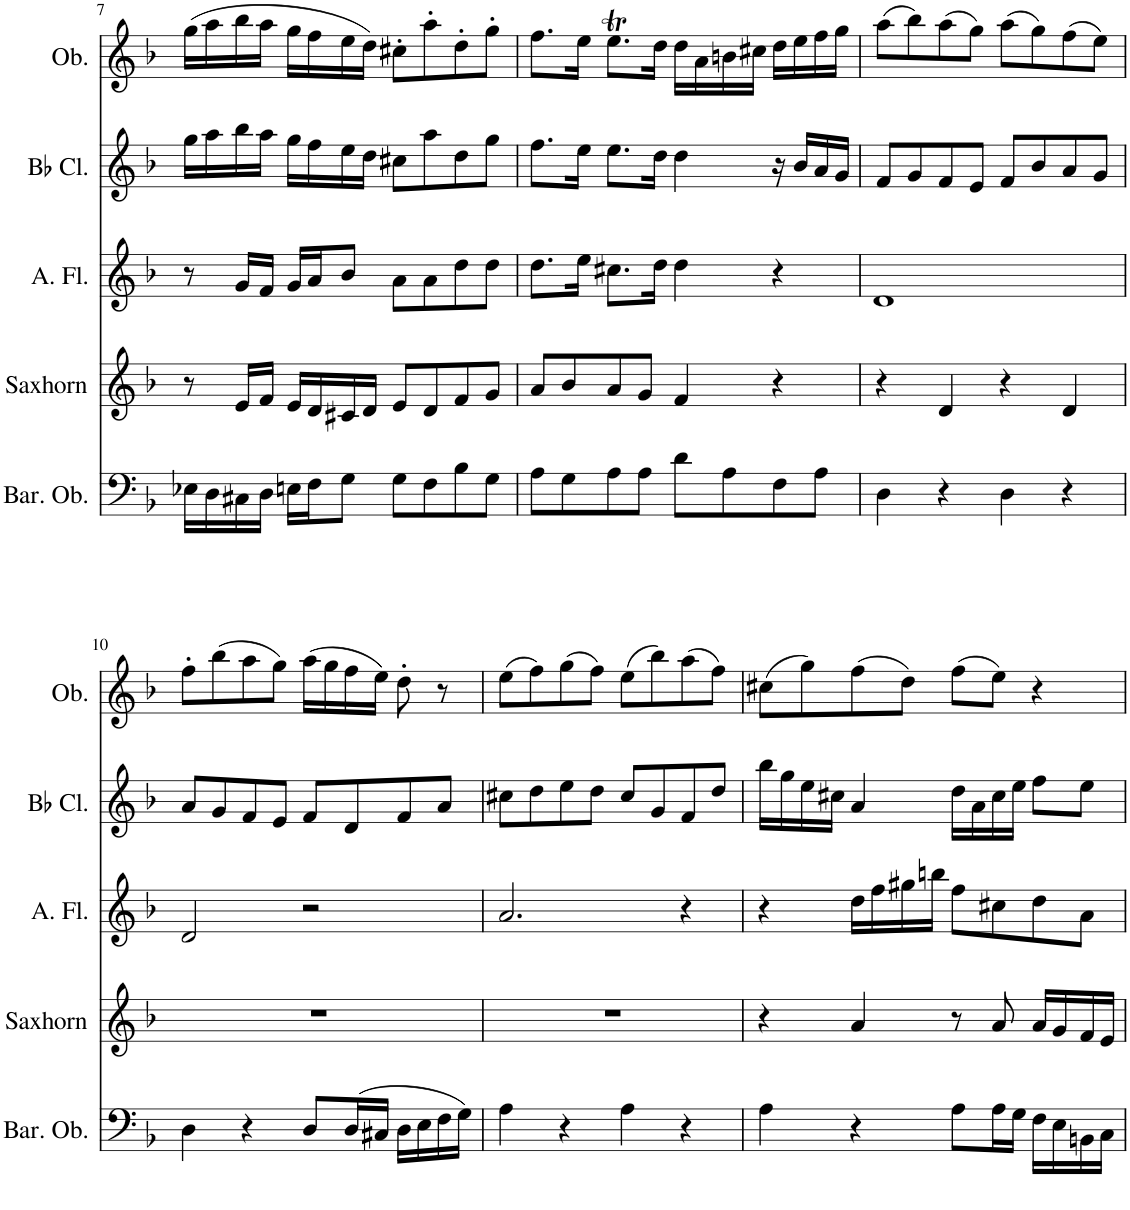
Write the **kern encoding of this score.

**kern	**kern	**kern	**kern	**kern
*part5	*part4	*part3	*part2	*part1
*staff5	*staff4	*staff3	*staff2	*staff1
*I"Baritone Oboe	*I"Saxhorn	*I"Alto Flute	*I"Bb Clarinet	*I"Oboe
*I'Bar. Ob.	*I'Saxhorn	*I'A. Fl.	*I'Bb Cl.	*I'Ob.
!!LO:PB:g=z
*clefF4	*clefG2	*clefG2	*clefG2	*clefG2
*	*ITrd4c7	*	*ITrd1c2	*
*k[b-]	*k[b-]	*k[b-]	*k[b-]	*k[b-]
*M4/4	*M4/4	*M4/4	*M4/4	*M4/4
*met(c)	*met(c)	*met(c)	*met(c)	*met(c)
=7	=7	=7	=7	=7
16E-X\LL	8r	8r	16gg\LL	(16gg\LL
16D\	.	.	16aa\	16aa\
16C#X\	16e/LL	16g/LL	16bb-\	16bb-\
16D\JJ	16f/JJ	16f/JJ	16aa\JJ	16aa\JJ
16En\LL	16e/LL	16g/LL	16gg\LL	16gg\LL
16F\J	16d/	16a/J	16ff\	16ff\
8G\J	16c#X/	8b-/J	16ee\	16ee\
.	16d/JJ	.	16dd\JJ	16dd\JJ)
8G\L	8e/L	8a\L	8cc#X\L	8cc#X'\L
8F\	8d/	8a\	8aa\	8aa'\
8B-\	8f/	8dd\	8dd\	8dd'\
8G\J	8g/J	8dd\J	8gg\J	8gg'\J
=8	=8	=8	=8	=8
8A\L	8a/L	8.dd\L	8.ff\L	8.ff\L
8G\	8b-/	.	.	.
.	.	16ee\Jk	16ee\Jk	16ee\Jk
8A\	8a/	8.cc#X\L	8.ee\L	8.eet\L
8A\J	8g/J	.	.	.
.	.	16dd\Jk	16dd\Jk	16dd\Jk
8d\L	4f/	4dd\	4dd\	16dd\LL
.	.	.	.	16a\
8A\	.	.	.	16bn\
.	.	.	.	16cc#X\JJ
8F\	4r	4r	16r	16dd\LL
.	.	.	16b-/LL	16ee\
8A\J	.	.	16a/	16ff\
.	.	.	16g/JJ	16gg\JJ
=9	=9	=9	=9	=9
4D\	4r	1d	8f/L	(8aa\L
.	.	.	8g/	8bb-\)
4r	4d/	.	8f/	(8aa\
.	.	.	8e/J	8gg\J)
4D\	4r	.	8f/L	(8aa\L
.	.	.	8b-/	8gg\)
4r	4d/	.	8a/	(8ff\
.	.	.	8g/J	8ee\J)
!!LO:LB:g=z
=10	=10	=10	=10	=10
4D\	1r	2d/	8a/L	8ff'\L
.	.	.	8g/	(8bb-\
4r	.	.	8f/	8aa\
.	.	.	8e/J	8gg\J)
8D/L	.	2r	8f/L	(16aa\LL
.	.	.	.	16gg\
(16D/L	.	.	8d/	16ff\
16C#X/JJ	.	.	.	16ee\JJ)
16D\LL	.	.	8f/	8dd'\
16E\	.	.	.	.
16F\	.	.	8a/J	8r
16G\JJ)	.	.	.	.
=11	=11	=11	=11	=11
4A\	1r	2.a/	8cc#X\L	(8ee\L
.	.	.	8dd\	8ff\)
4r	.	.	8ee\	(8gg\
.	.	.	8dd\J	8ff\J)
4A\	.	.	8cc#/L	(8ee\L
.	.	.	8g/	8bb-\)
4r	.	4r	8f/	(8aa\
.	.	.	8dd/J	8ff\J)
=12	=12	=12	=12	=12
4A\	4r	4r	16bb-\LL	(8cc#X\L
.	.	.	16gg\	.
.	.	.	16ee\	8gg\)
.	.	.	16cc#X\JJ	.
4r	4a/	16dd\LL	4a/	(8ff\
.	.	16ff\	.	.
.	.	16gg#X\	.	8dd\J)
.	.	16bbn\JJ	.	.
8A\L	8r	8ff\L	16dd\LL	(8ff\L
.	.	.	16a\	.
16A\L	8a/	8cc#X\	16cc#\	8ee\J)
16G\JJ	.	.	16ee\JJ	.
16F\LL	16a/LL	8dd\	8ff\L	4r
16E\	16g/	.	.	.
16BBn\	16f/	8a\J	8ee\J	.
16C\JJ	16e/JJ	.	.	.
=	=	=	=	=
*-	*-	*-	*-	*-
